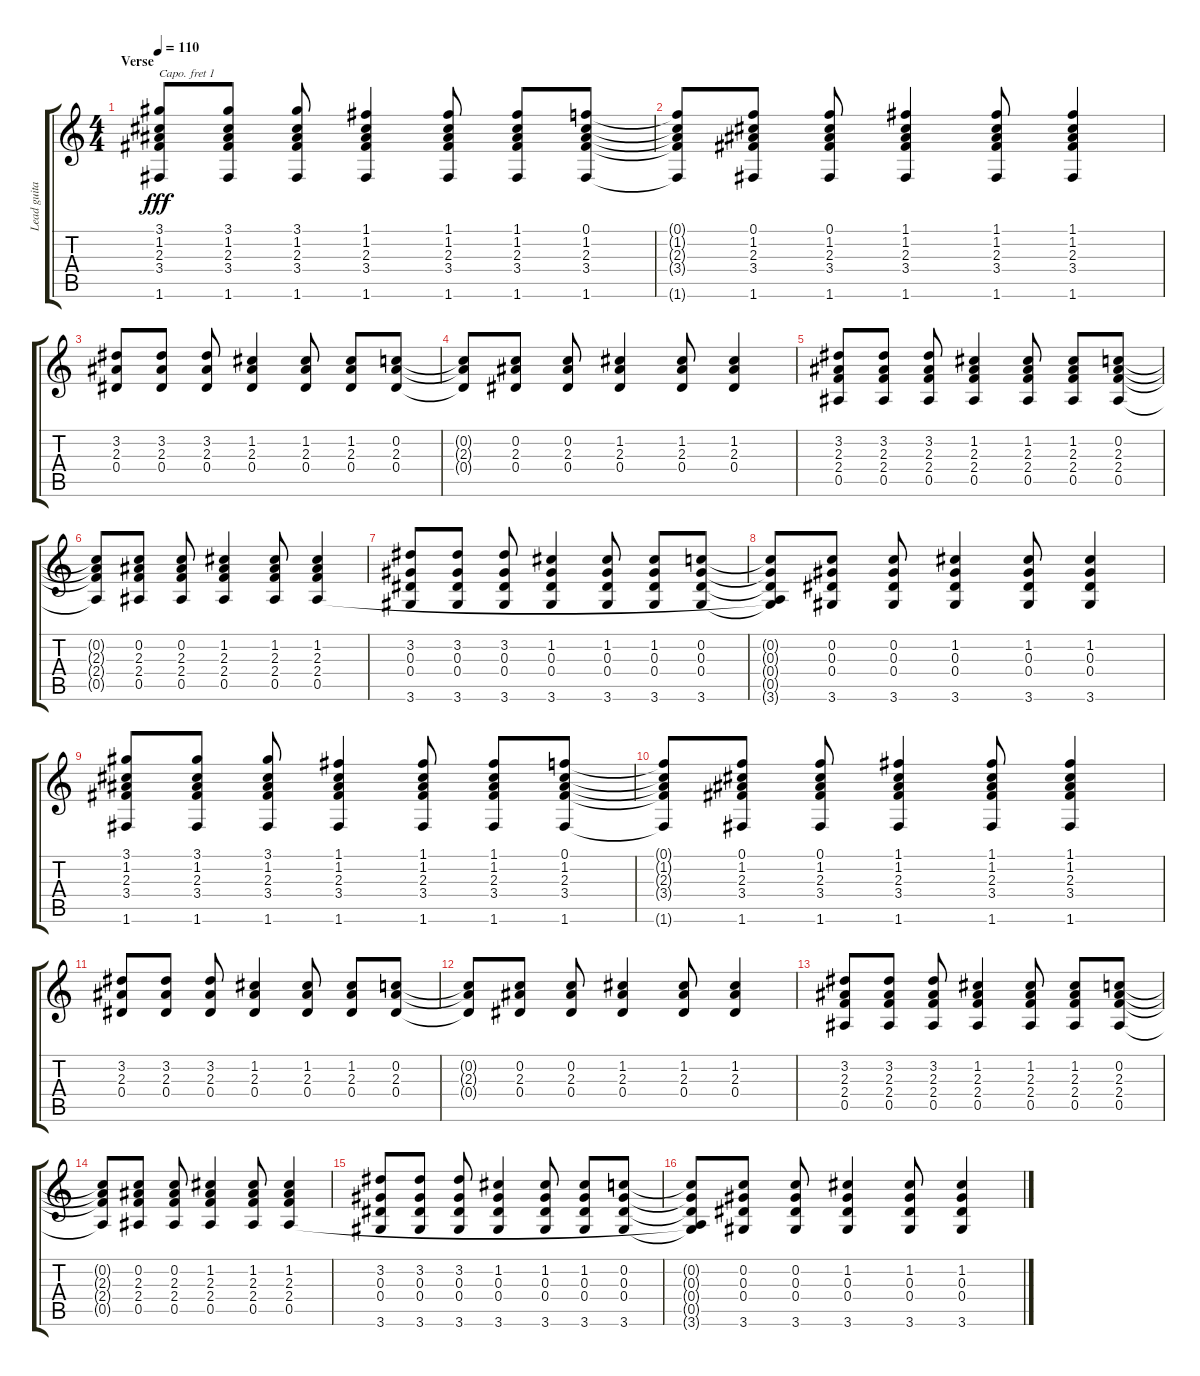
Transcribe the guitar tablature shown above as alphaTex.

\track ("Lead guitar" "Lead guita") {instrument electricguitarmuted}
\staff {score tabs}
\capo 1
\tuning (E4 B3 G3 D3 A2 E2) {hide}
\ts (4 4)
\section ("" "Verse")
\tempo 110
\clef g2
\ks c
(3.1 1.2 2.3 3.4 1.6).8{dy fff} (3.1 1.2 2.3 3.4 1.6).8 (3.1 1.2 2.3 3.4 1.6).8 (1.1 1.2 2.3 3.4 1.6).4 (1.1 1.2 2.3 3.4 1.6).8 (1.1 1.2 2.3 3.4 1.6).8 (0.1 1.2 2.3 3.4 1.6).8 |
(0.1{t} 1.2{t} 2.3{t} 3.4{t} 1.6{t}).8 (0.1 1.2 2.3 3.4 1.6).8 (0.1 1.2 2.3 3.4 1.6).8 (1.1 1.2 2.3 3.4 1.6).4 (1.1 1.2 2.3 3.4 1.6).8 (1.1 1.2 2.3 3.4 1.6).4 |
(3.2 2.3 0.4).8 (3.2 2.3 0.4).8 (3.2 2.3 0.4).8 (1.2 2.3 0.4).4 (1.2 2.3 0.4).8 (1.2 2.3 0.4).8 (0.2 2.3 0.4).8 |
(0.2{t} 2.3{t} 0.4{t}).8 (0.2 2.3 0.4).8 (0.2 2.3 0.4).8 (1.2 2.3 0.4).4 (1.2 2.3 0.4).8 (1.2 2.3 0.4).4 |
(3.2 2.3 2.4 0.5).8 (3.2 2.3 2.4 0.5).8 (3.2 2.3 2.4 0.5).8 (1.2 2.3 2.4 0.5).4 (1.2 2.3 2.4 0.5).8 (1.2 2.3 2.4 0.5).8 (0.2 2.3 2.4 0.5).8 |
(0.2{t} 2.3{t} 2.4{t} 0.5{t}).8 (0.2 2.3 2.4 0.5).8 (0.2 2.3 2.4 0.5).8 (1.2 2.3 2.4 0.5).4 (1.2 2.3 2.4 0.5).8 (1.2 2.3 2.4 0.5).4 |
(3.2 0.3 0.4 3.6).8 (3.2 0.3 0.4 3.6).8 (3.2 0.3 0.4 3.6).8 (1.2 0.3 0.4 3.6).4 (1.2 0.3 0.4 3.6).8 (1.2 0.3 0.4 3.6).8 (0.2 0.3 0.4 3.6).8 |
(0.2{t} 0.3{t} 0.4{t} 0.5{t} 3.6{t}).8 (0.2 0.3 0.4 3.6).8 (0.2 0.3 0.4 3.6).8 (1.2 0.3 0.4 3.6).4 (1.2 0.3 0.4 3.6).8 (1.2 0.3 0.4 3.6).4 |
(3.1 1.2 2.3 3.4 1.6).8 (3.1 1.2 2.3 3.4 1.6).8 (3.1 1.2 2.3 3.4 1.6).8 (1.1 1.2 2.3 3.4 1.6).4 (1.1 1.2 2.3 3.4 1.6).8 (1.1 1.2 2.3 3.4 1.6).8 (0.1 1.2 2.3 3.4 1.6).8 |
(0.1{t} 1.2{t} 2.3{t} 3.4{t} 1.6{t}).8 (0.1 1.2 2.3 3.4 1.6).8 (0.1 1.2 2.3 3.4 1.6).8 (1.1 1.2 2.3 3.4 1.6).4 (1.1 1.2 2.3 3.4 1.6).8 (1.1 1.2 2.3 3.4 1.6).4 |
(3.2 2.3 0.4).8 (3.2 2.3 0.4).8 (3.2 2.3 0.4).8 (1.2 2.3 0.4).4 (1.2 2.3 0.4).8 (1.2 2.3 0.4).8 (0.2 2.3 0.4).8 |
(0.2{t} 2.3{t} 0.4{t}).8 (0.2 2.3 0.4).8 (0.2 2.3 0.4).8 (1.2 2.3 0.4).4 (1.2 2.3 0.4).8 (1.2 2.3 0.4).4 |
(3.2 2.3 2.4 0.5).8 (3.2 2.3 2.4 0.5).8 (3.2 2.3 2.4 0.5).8 (1.2 2.3 2.4 0.5).4 (1.2 2.3 2.4 0.5).8 (1.2 2.3 2.4 0.5).8 (0.2 2.3 2.4 0.5).8 |
(0.2{t} 2.3{t} 2.4{t} 0.5{t}).8 (0.2 2.3 2.4 0.5).8 (0.2 2.3 2.4 0.5).8 (1.2 2.3 2.4 0.5).4 (1.2 2.3 2.4 0.5).8 (1.2 2.3 2.4 0.5).4 |
(3.2 0.3 0.4 3.6).8 (3.2 0.3 0.4 3.6).8 (3.2 0.3 0.4 3.6).8 (1.2 0.3 0.4 3.6).4 (1.2 0.3 0.4 3.6).8 (1.2 0.3 0.4 3.6).8 (0.2 0.3 0.4 3.6).8 |
(0.2{t} 0.3{t} 0.4{t} 0.5{t} 3.6{t}).8 (0.2 0.3 0.4 3.6).8 (0.2 0.3 0.4 3.6).8 (1.2 0.3 0.4 3.6).4 (1.2 0.3 0.4 3.6).8 (1.2 0.3 0.4 3.6).4
